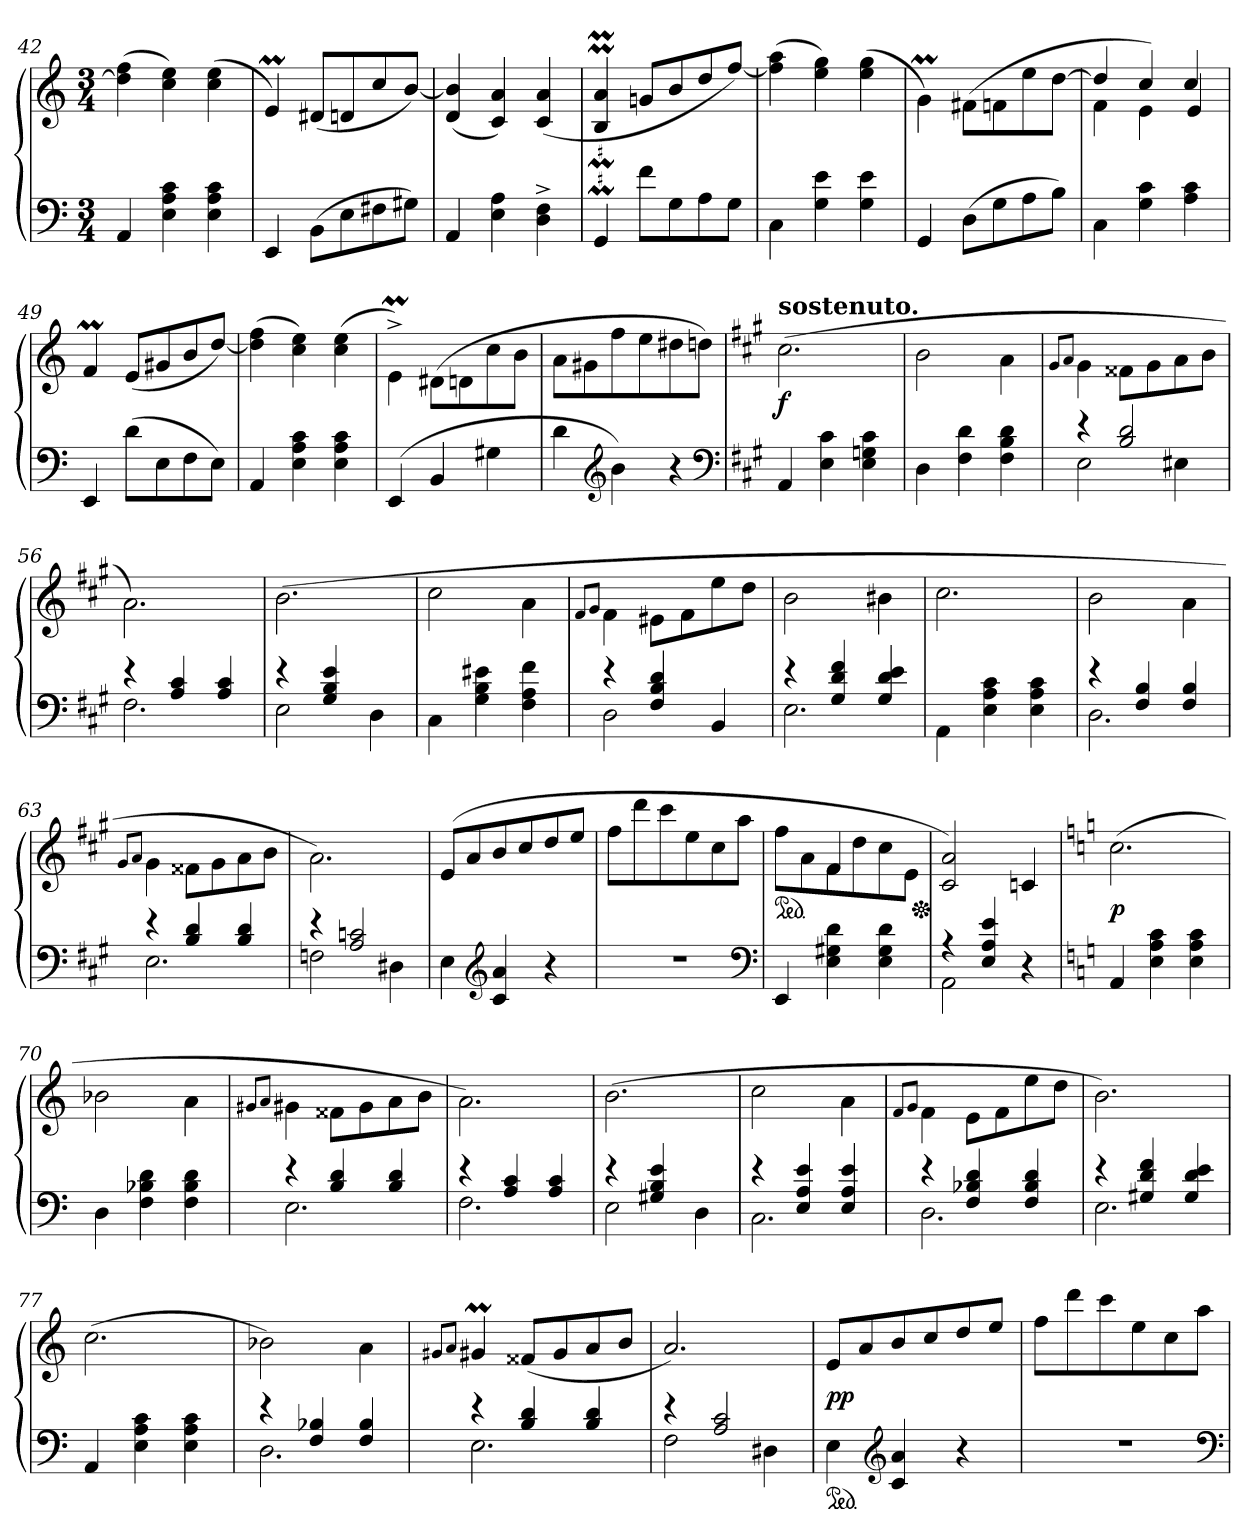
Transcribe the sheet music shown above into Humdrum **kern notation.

**kern	**kern	**dynam
*part1	*part1	*part1
*staff2	*staff1	*staff1/2
*clefF4	*clefG2	*
*k[]	*k[]	*
*a:	*a:	*
*M3/4	*M3/4	*
=42	=42	=42
4AA	(>4dd] 4ff	.
4E 4A 4c	4cc 4ee)	.
4E 4A 4c	(>4cc 4ee	.
=43	=43	=43
4EE	4em)	.
(>8BBL	(<8d#XL	.
8E	8dn	.
8F#X	8cc	.
8G#XJ)	[8bJ)	.
=44	=44	=44
4AA	(<4d 4b]	.
4E 4A	4c 4a)	.
4D^ 4F^	(<4c 4a	.
=45	=45	=45
4GG	4BM 4aM	.
8fL	8gn/L	.
8G	8b	.
8A	8dd	.
8GJ	[8ffJ)	.
=46	=46	=46
4C\	(>4ff] 4aa	.
4G 4e	4ee 4gg)	.
4G 4e	(>4ee 4gg	.
=47	=47	=47
4GG	4gM\)	.
(>8DL	(>8f#X\L	.
8G	8fn	.
8A	8ee	.
8BJ)	[8ddJ	.
=48	=48	=48
*	*^	*
4C\	4dd]	4f	.
4G 4c	4cc)	4e	.
4A 4c	4cc	4e/	.
*	*v	*v	*
=49	=49	=49
4EE	4fM	.
(>8dL	(<8eL	.
8E	8g#X	.
8F	8b	.
8EJ)	[8ddJ)	.
=50	=50	=50
4AA	(>4dd] 4ff	.
4E 4A 4c	4cc 4ee)	.
4E 4A 4c	(>4cc 4ee	.
=51	=51	=51
(>4EE	4em^\)	.
4BB	(>8d#X\L	.
.	8dn	.
4G#X	8cc	.
.	8bJ	.
=52	=52	=52
4d	8aL	.
*clefG2	*	*
.	8g#X	.
4b)	8ff	.
.	8ee	.
4r	8dd#X	.
.	8ddnJ)	.
*clefF4	*	*
=53	=53	=53
*k[f#c#g#]	*k[f#c#g#]	*
!	!LO:TX:a:B:t=sostenuto.	!
!	!	!LO:DY:b
4AA	(>2.cc#	f
4E 4c#	.	.
4E 4Gn 4c#	.	.
=54	=54	=54
4D	2b	.
4F# 4d	.	.
4F# 4B 4d	4a\	.
=55	=55	=55
.	8qqg#/L	.
.	8qqa/J	.
*^	*	*
4re	2E	4g#\	.
2B 2d	.	8f##X\L	.
.	.	8g#	.
.	4E#X	8a	.
.	.	8bJ	.
=56	=56	=56	=56
4re	2.F#	2.a\)	.
4A 4c#	.	.	.
4A 4c#	.	.	.
=57	=57	=57	=57
4re	2E	(>2.b	.
4G# 4B 4e	.	.	.
4rgyy	4D	.	.
*v	*v	*	*
=58	=58	=58
4C#\	2cc#	.
4G# 4B 4e#X	.	.
4F# 4A 4f#	4a\	.
=59	=59	=59
.	8qqf#/L	.
.	8qqg#/J	.
*^	*	*
4re	2D	4f#\	.
4F# 4B 4d	.	8e#X\L	.
.	.	8f#	.
4reyy	4BB	8ee	.
.	.	8ddJ	.
=60	=60	=60	=60
4re	2.E	2b	.
4G# 4d 4f#	.	.	.
4G# 4d 4e	.	4b#X	.
*v	*v	*	*
=61	=61	=61
4AA\	2.cc#	.
4E 4A 4c#	.	.
4E 4A 4c#	.	.
=62	=62	=62
*^	*	*
4re	2.D	2b	.
4F# 4B	.	.	.
4F# 4B	.	4a\	.
=63	=63	=63	=63
.	.	8qqg#/L	.
.	.	8qqa/J	.
4re	2.E	4g#\	.
4B 4d	.	8f##X\L	.
.	.	8g#	.
4B 4d	.	8a	.
.	.	8bJ	.
=64	=64	=64	=64
4re	2Fn	2.a\)	.
2A 2cn	.	.	.
.	4D#X	.	.
*v	*v	*	*
=65	=65	=65
4E	(>8eL	.
.	8a	.
*clefG2	*	*
4c# 4a	8b	.
.	8cc#	.
4r	8dd	.
.	8eeJ	.
=66	=66	=66
2.rdd	8ff#L	.
.	8ddd	.
.	8ccc#	.
.	8ee	.
.	8cc#	.
.	8aaJ	.
*clefF4	*	*
=67	=67	=67
*	*^	*
*	*ped	*	*
4EE	4ryy	8ff#\L	.
.	.	8a	.
4E 4G#X 4d	4f#	8f#	.
.	.	8dd	.
4E 4G# 4d	4ryy	8cc#	.
.	.	8eJ	.
*	*Xped	*	*
*	*v	*v	*
=68	=68	=68
*^	*	*
4rA	2AA	2c# 2a)	.
4E 4A 4e	.	.	.
4r	4ryy	4cn	.
*v	*v	*	*
=69	=69	=69
*k[]	*k[]	*
4AA	(>2.cc	p
4E 4A 4c	.	.
4E 4A 4c	.	.
=70	=70	=70
4D	2b-X	.
4F 4B-X 4d	.	.
4F 4B- 4d	4a\	.
=71	=71	=71
.	8qqg#X/L	.
.	8qqa/J	.
*^	*	*
4re	2.E	4g#X\	.
4B 4d	.	8f##X\L	.
.	.	8g#	.
4B 4d	.	8a	.
.	.	8bJ	.
=72	=72	=72	=72
4re	2.F	2.a\)	.
4A 4c	.	.	.
4A 4c	.	.	.
=73	=73	=73	=73
4re	2E	(>2.b	.
4G#X 4B 4e	.	.	.
4rcyy	4D	.	.
=74	=74	=74	=74
4re	2.C	2cc	.
4E 4A 4e	.	.	.
4E 4A 4e	.	4a\	.
=75	=75	=75	=75
.	.	8qqf/L	.
.	.	8qqg/J	.
4re	2.D	4f\	.
4F 4B-X 4d	.	8e\L	.
.	.	8f	.
4F 4B- 4d	.	8ee	.
.	.	8ddJ	.
=76	=76	=76	=76
4re	2.E	2.b)	.
4G#X 4d 4f	.	.	.
4G# 4d 4e	.	.	.
*v	*v	*	*
=77	=77	=77
4AA	(>2.cc	.
4E 4A 4c	.	.
4E 4A 4c	.	.
=78	=78	=78
*^	*	*
4re	2.D	2b-X)	.
4F 4B-X	.	.	.
4F 4B-	.	4a\	.
=79	=79	=79	=79
.	.	8qqg#X/L	.
.	.	8qqa/J	.
4re	2.E	4g#Xm	.
4B 4d	.	(<8f##XL	.
.	.	8g#	.
4B 4d	.	8a	.
.	.	8bJ	.
=80	=80	=80	=80
4re	2F	2.a)	.
2A 2c	.	.	.
.	4D#X	.	.
*v	*v	*	*
=81	=81	=81
*ped	*	*
4E	8eL	pp
.	8a	.
*clefG2	*	*
4c 4a	8b	.
.	8cc	.
4r	8dd	.
.	8eeJ	.
=82	=82	=82
2.rdd	8ffL	.
.	8ddd	.
.	8ccc	.
.	8ee	.
.	8cc	.
.	8aaJ	.
*clefF4	*	*
=	=	=
*-	*-	*-
